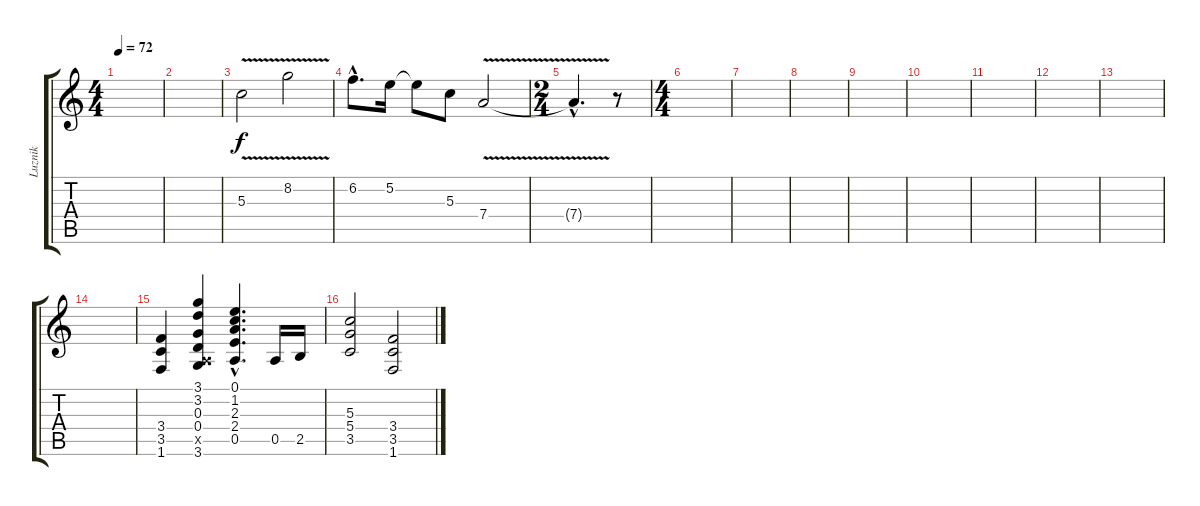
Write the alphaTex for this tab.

\track ("Luznik" "Luznik") {instrument overdrivenguitar}
\staff {score tabs}
\tuning (E4 B3 G3 D3 A2 E2) {hide}
\ts (4 4)
\tempo 72
\clef g2
\ks c
|
|
5.3{v}.2 8.2{v}.2 |
6.2{hac}.8{d} 5.2.16 5.2{t}.8 5.3.8 7.4{v}.2 |
\ts (2 4)
7.4{hac t}.4{d} r.8 |
\ts (4 4)
|
|
|
|
|
|
|
|
|
(3.4 3.5 1.6).4 (3.1 3.2 0.3 0.4 0.5{x} 3.6).4 (0.1{hac} 1.2{hac} 2.3{hac} 2.4{hac} 0.5{hac}).4{d} 0.5.16 2.5.16 |
(5.3 5.4 3.5).2 (3.4 3.5 1.6).2
